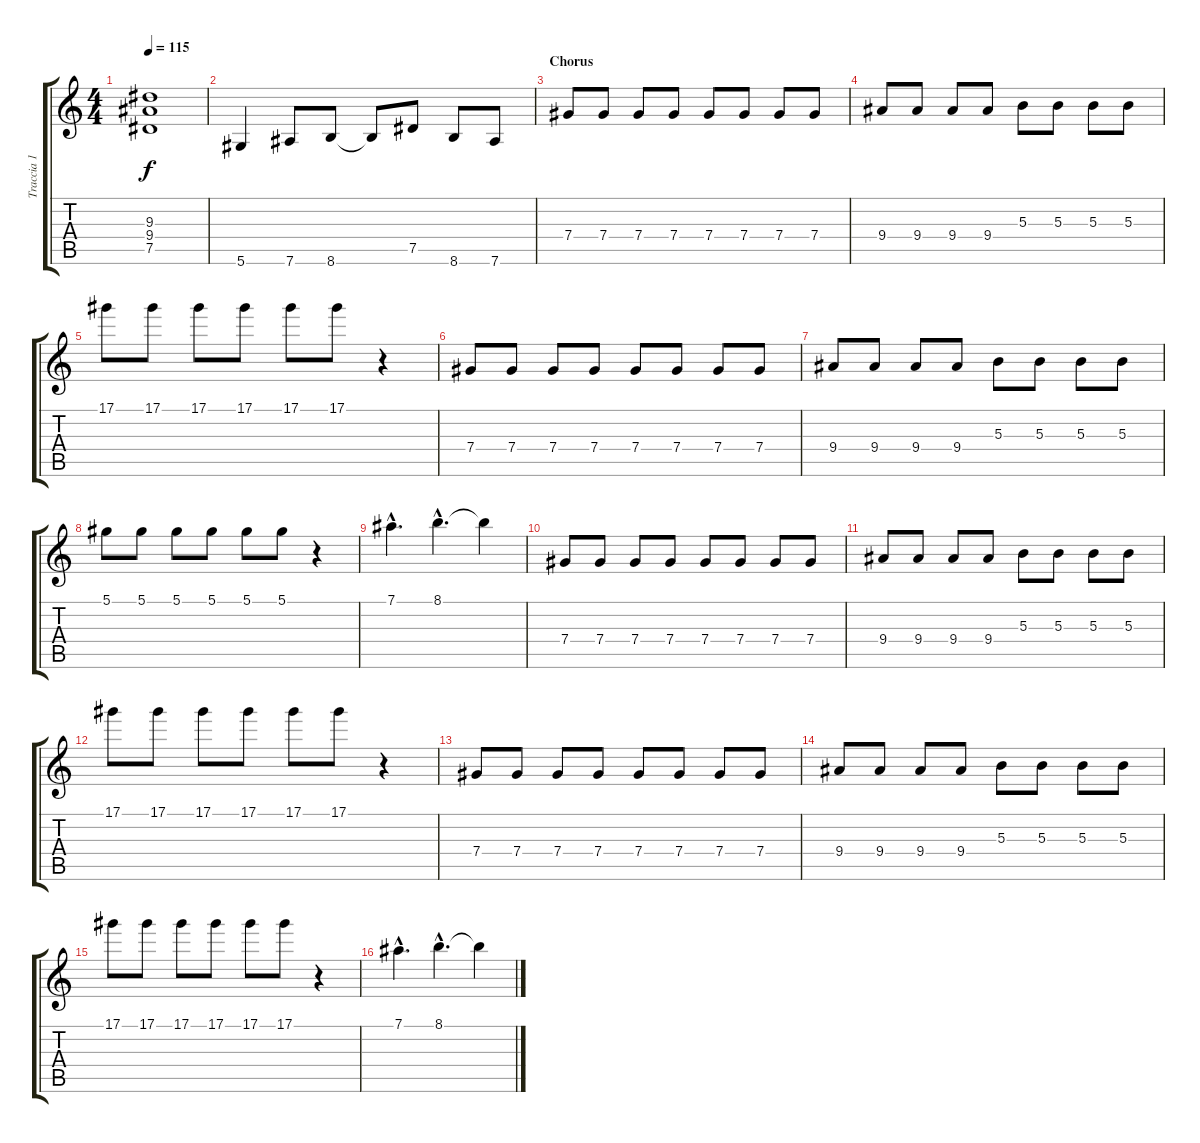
\track ("Traccia 1" "Traccia 1") {instrument overdrivenguitar}
\staff {score tabs}
\tuning (Eb4 Bb3 Gb3 Db3 Ab2 Eb2) {hide}
\ts (4 4)
\tempo 115
\clef g2
\ks c
(9.3 9.4 7.5).1{dy f} |
5.6.4 7.6.8 8.6.8 8.6{t}.8 7.5.8 8.6.8 7.6.8 |
\section ("" "Chorus")
7.4.8 7.4.8 7.4.8 7.4.8 7.4.8 7.4.8 7.4.8 7.4.8 |
9.4.8 9.4.8 9.4.8 9.4.8 5.3.8 5.3.8 5.3.8 5.3.8 |
17.1.8 17.1.8 17.1.8 17.1.8 17.1.8 17.1.8 r.4 |
7.4.8 7.4.8 7.4.8 7.4.8 7.4.8 7.4.8 7.4.8 7.4.8 |
9.4.8 9.4.8 9.4.8 9.4.8 5.3.8 5.3.8 5.3.8 5.3.8 |
5.1.8 5.1.8 5.1.8 5.1.8 5.1.8 5.1.8 r.4 |
7.1{hac}.4{d} 8.1{hac}.4{d} 8.1{t}.4 |
7.4.8 7.4.8 7.4.8 7.4.8 7.4.8 7.4.8 7.4.8 7.4.8 |
9.4.8 9.4.8 9.4.8 9.4.8 5.3.8 5.3.8 5.3.8 5.3.8 |
17.1.8 17.1.8 17.1.8 17.1.8 17.1.8 17.1.8 r.4 |
7.4.8{volume 0} 7.4.8 7.4.8 7.4.8 7.4.8 7.4.8 7.4.8 7.4.8 |
9.4.8 9.4.8 9.4.8 9.4.8 5.3.8 5.3.8 5.3.8 5.3.8 |
17.1.8 17.1.8 17.1.8 17.1.8 17.1.8 17.1.8 r.4 |
7.1{hac}.4{d} 8.1{hac}.4{d} 8.1{t}.4
